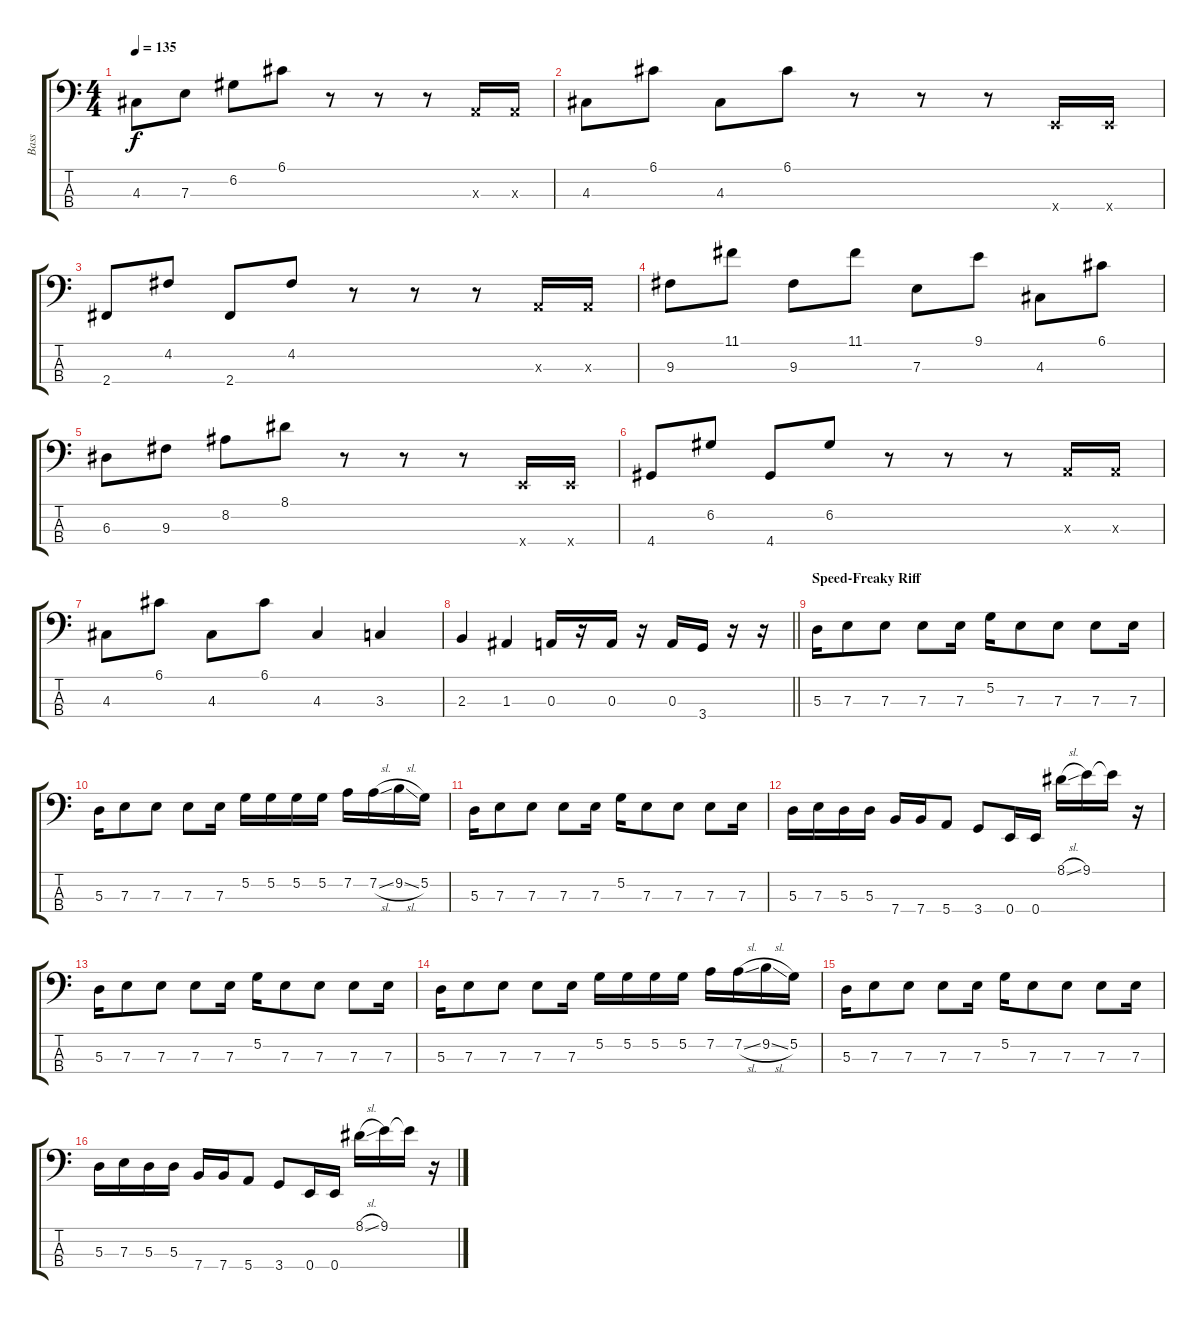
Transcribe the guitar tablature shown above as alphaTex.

\track ("Bass" "Bass") {instrument electricbassfinger}
\staff {score tabs}
\tuning (G2 D2 A1 E1) {hide}
\ts (4 4)
\tempo 135
\clef f4
\ks c
4.3.8{dy f} 7.3.8 6.2.8 6.1.8 r.8 r.8 r.8 0.3{x}.16 0.3{x}.16 |
4.3.8 6.1.8 4.3.8 6.1.8 r.8 r.8 r.8 0.4{x}.16 0.4{x}.16 |
2.4.8 4.2.8 2.4.8 4.2.8 r.8 r.8 r.8 0.3{x}.16 0.3{x}.16 |
9.3.8 11.1.8 9.3.8 11.1.8 7.3.8 9.1.8 4.3.8 6.1.8 |
6.3.8 9.3.8 8.2.8 8.1.8 r.8 r.8 r.8 0.4{x}.16 0.4{x}.16 |
4.4.8 6.2.8 4.4.8 6.2.8 r.8 r.8 r.8 0.3{x}.16 0.3{x}.16 |
4.3.8 6.1.8 4.3.8 6.1.8 4.3.4 3.3.4 |
\barLineRight lightlight
2.3.4 1.3.4 0.3.16 r.16 0.3.16 r.16 0.3.16 3.4.16 r.16 r.16 |
\section ("" "Speed-Freaky Riff")
5.3.16 7.3.8 7.3.8 7.3.8 7.3.16 5.2.16 7.3.8 7.3.8 7.3.8 7.3.16 |
5.3.16 7.3.8 7.3.8 7.3.8 7.3.16 5.2.16 5.2.16 5.2.16 5.2.16 7.2.16 7.2{sl}.16 9.2{sl}.16 5.2.16 |
5.3.16 7.3.8 7.3.8 7.3.8 7.3.16 5.2.16 7.3.8 7.3.8 7.3.8 7.3.16 |
5.3.16 7.3.16 5.3.16 5.3.16 7.4.16 7.4.16 5.4.8 3.4.8 0.4.16 0.4.16 8.1{sl}.16 9.1.16 9.1{t}.16 r.16 |
5.3.16 7.3.8 7.3.8 7.3.8 7.3.16 5.2.16 7.3.8 7.3.8 7.3.8 7.3.16 |
5.3.16 7.3.8 7.3.8 7.3.8 7.3.16 5.2.16 5.2.16 5.2.16 5.2.16 7.2.16 7.2{sl}.16 9.2{sl}.16 5.2.16 |
5.3.16 7.3.8 7.3.8 7.3.8 7.3.16 5.2.16 7.3.8 7.3.8 7.3.8 7.3.16 |
5.3.16 7.3.16 5.3.16 5.3.16 7.4.16 7.4.16 5.4.8 3.4.8 0.4.16 0.4.16 8.1{sl}.16 9.1.16 9.1{t}.16 r.16
